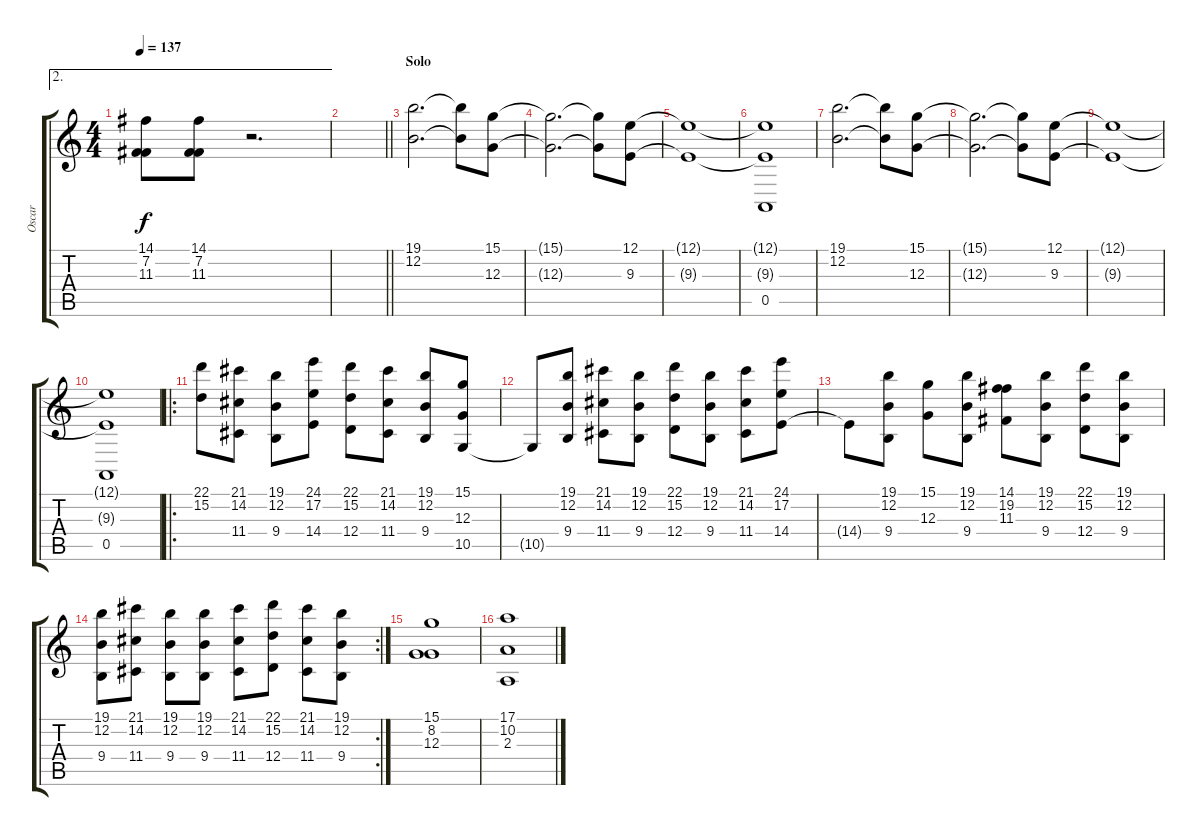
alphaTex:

\track ("Oscar" "Oscar") {instrument stringensemble1}
\staff {score tabs}
\tuning (E4 B3 G3 D3 A2 E2) {hide}
\ae 2
\ts (4 4)
\tempo 137
\clef g2
\ks c
(14.1 7.2 11.3).8{dy f} (14.1 7.2 11.3).8 r.2{d} |
\barLineRight lightlight
|
\section ("" "Solo")
(19.1 12.2).2{d instrument stringensemble1} (19.1{t} 12.2{t}).8 (15.1 12.3).8 |
(15.1{t} 12.3{t}).2{d} (15.1{t} 12.3{t}).8 (12.1 9.3).8 |
(12.1{t} 9.3{t}).1 |
(12.1{t} 9.3{t} 0.5).1 |
(19.1 12.2).2{d instrument stringensemble1} (19.1{t} 12.2{t}).8 (15.1 12.3).8 |
(15.1{t} 12.3{t}).2{d} (15.1{t} 12.3{t}).8 (12.1 9.3).8 |
(12.1{t} 9.3{t}).1 |
(12.1{t} 9.3{t} 0.5).1 |
\ro
(22.1 15.2).8{instrument reedorgan} (21.1 14.2 11.4).8 (19.1 12.2 9.4).8 (24.1 17.2 14.4).8 (22.1 15.2 12.4).8 (21.1 14.2 11.4).8 (19.1 12.2 9.4).8 (15.1 12.3 10.5).8 |
10.5{t}.8 (19.1 12.2 9.4).8 (21.1 14.2 11.4).8 (19.1 12.2 9.4).8 (22.1 15.2 12.4).8 (19.1 12.2 9.4).8 (21.1 14.2 11.4).8 (24.1 17.2 14.4).8 |
14.4{t}.8 (19.1 12.2 9.4).8 (15.1 12.3).8 (19.1 12.2 9.4).8 (14.1 19.2 11.3).8 (19.1 12.2 9.4).8 (22.1 15.2 12.4).8 (19.1 12.2 9.4).8 |
\rc 2
(19.1 12.2 9.4).8 (21.1 14.2 11.4).8 (19.1 12.2 9.4).8 (19.1 12.2 9.4).8 (21.1 14.2 11.4).8 (22.1 15.2 12.4).8 (21.1 14.2 11.4).8 (19.1 12.2 9.4).8 |
(15.1 8.2 12.3).1 |
(17.1 10.2 2.3).1
